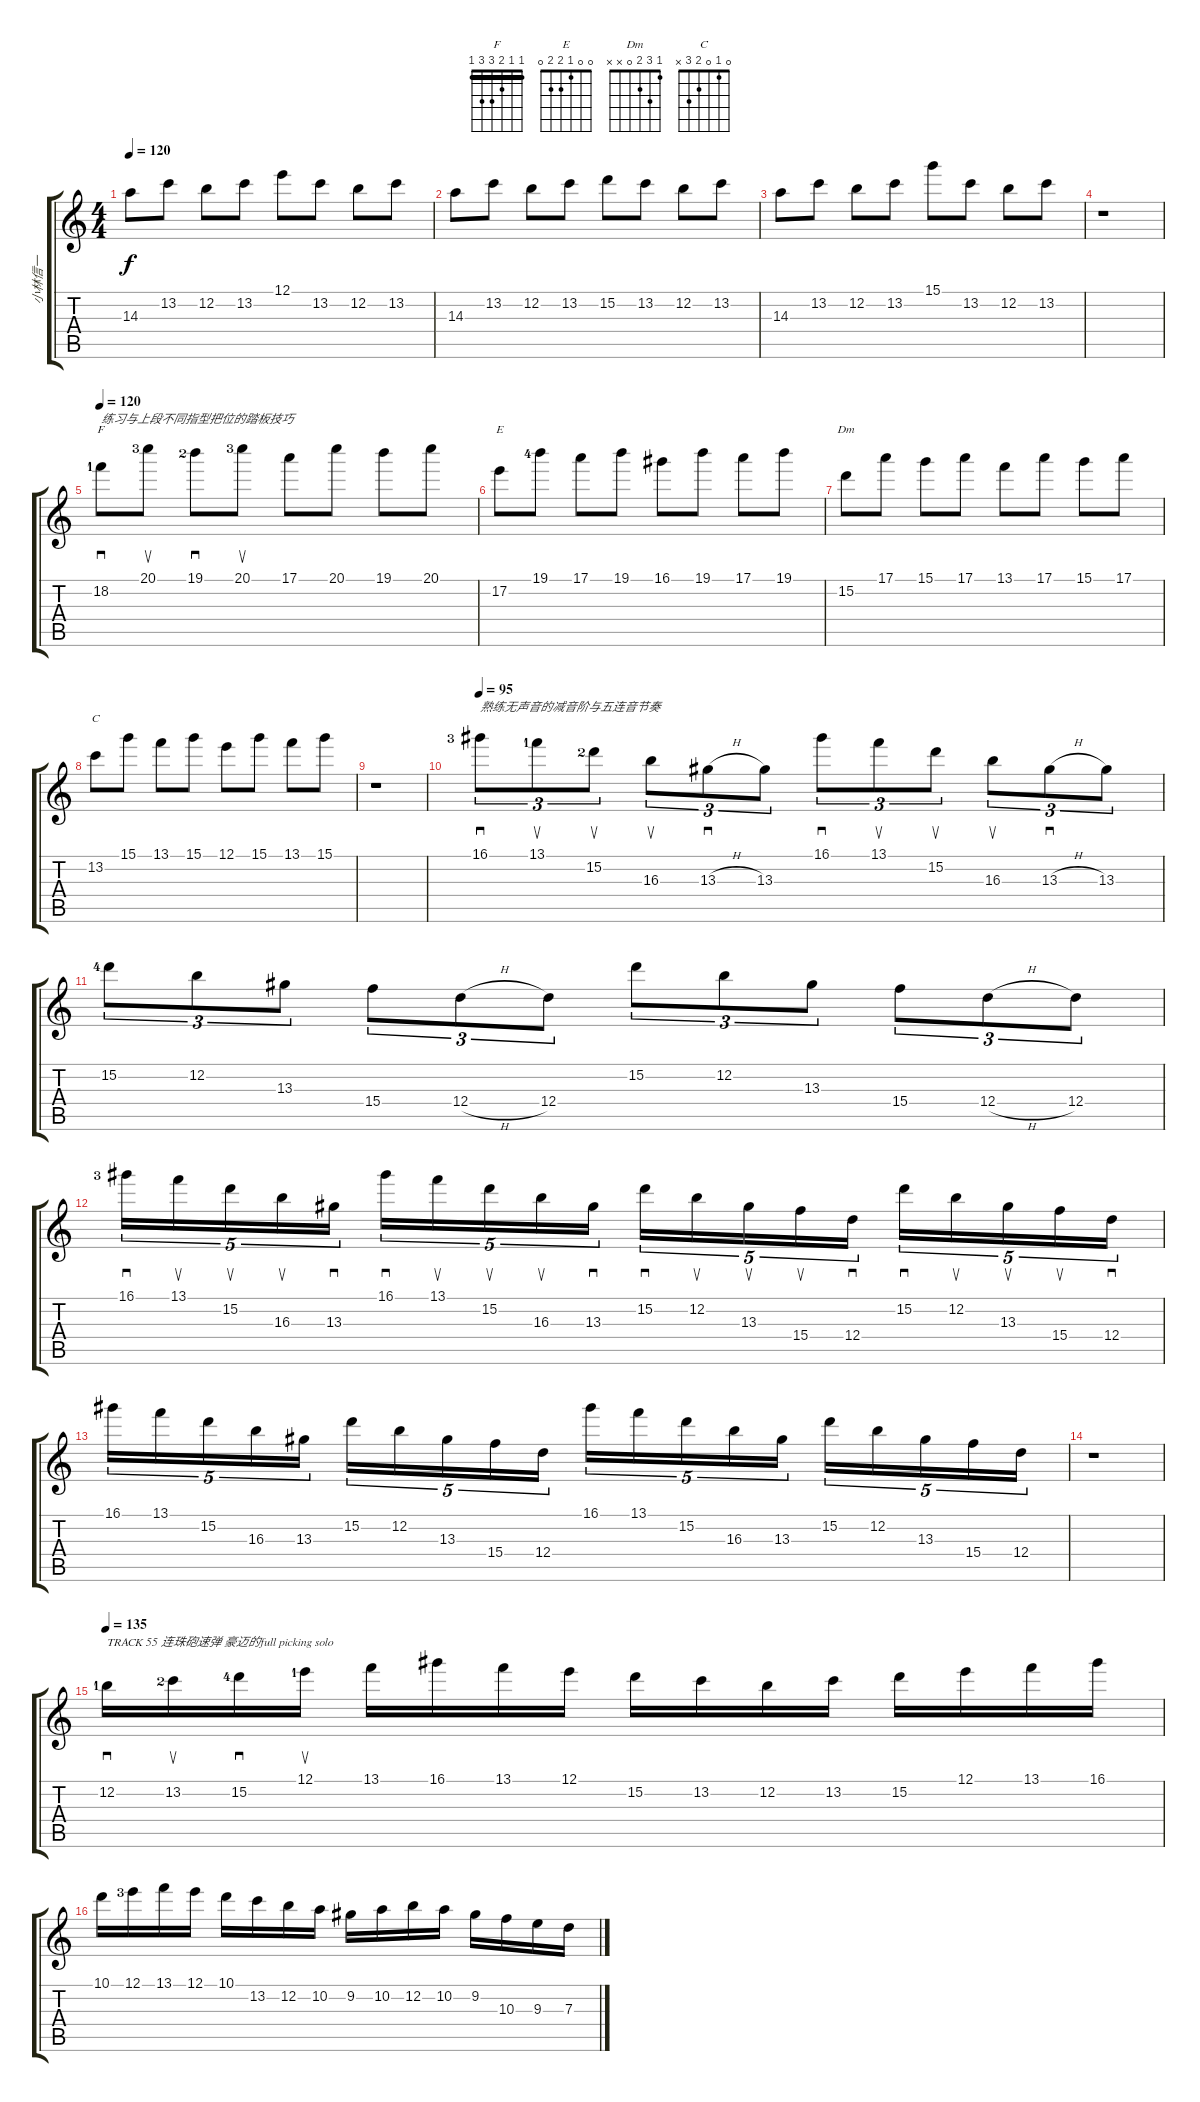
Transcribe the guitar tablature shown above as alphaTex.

\track ("小林信一" "小林信一") {instrument overdrivenguitar}
\staff {score tabs}
\tuning (E4 B3 G3 D3 A2 E2) {hide}
\chord ("F" 1 1 2 3 3 1) {barre 1}
\chord ("E" 0 0 1 2 2 0)
\chord ("Dm" 1 3 2 0 x x)
\chord ("C" 0 1 0 2 3 x)
\ts (4 4)
\tempo 120
\clef g2
\ks c
14.3.8{dy f} 13.2.8 12.2.8 13.2.8 12.1.8 13.2.8 12.2.8 13.2.8 |
14.3.8 13.2.8 12.2.8 13.2.8 15.2.8 13.2.8 12.2.8 13.2.8 |
14.3.8 13.2.8 12.2.8 13.2.8 15.1.8 13.2.8 12.2.8 13.2.8 |
r.1 |
\tempo 120
18.2{lf 2}.8{sd ch "F" txt "练习与上段不同指型把位的踏板技巧"} 20.1{lf 4}.8{su} 19.1{lf 3}.8{sd} 20.1{lf 4}.8{su} 17.1.8 20.1.8 19.1.8 20.1.8 |
17.2.8{ch "E"} 19.1{lf 5}.8 17.1.8 19.1.8 16.1.8 19.1.8 17.1.8 19.1.8 |
15.2.8{ch "Dm"} 17.1.8 15.1.8 17.1.8 13.1.8 17.1.8 15.1.8 17.1.8 |
13.2.8{ch "C"} 15.1.8 13.1.8 15.1.8 12.1.8 15.1.8 13.1.8 15.1.8 |
r.1 |
\tempo 95
16.1{lf 4}.8{sd tu (3 2) txt "熟练无声音的减音阶与五连音节奏"} 13.1{lf 2}.8{su tu (3 2)} 15.2{lf 3}.8{su tu (3 2)} 16.3.8{su tu (3 2)} 13.3{h}.8{sd tu (3 2)} 13.3.8{tu (3 2)} 16.1.8{sd tu (3 2)} 13.1.8{su tu (3 2)} 15.2.8{su tu (3 2)} 16.3.8{su tu (3 2)} 13.3{h}.8{sd tu (3 2)} 13.3.8{tu (3 2)} |
15.2{lf 5}.8{tu (3 2)} 12.2.8{tu (3 2)} 13.3.8{tu (3 2)} 15.4.8{tu (3 2)} 12.4{h}.8{tu (3 2)} 12.4.8{tu (3 2)} 15.2.8{tu (3 2)} 12.2.8{tu (3 2)} 13.3.8{tu (3 2)} 15.4.8{tu (3 2)} 12.4{h}.8{tu (3 2)} 12.4.8{tu (3 2)} |
16.1{lf 4}.16{sd tu (5 4)} 13.1.16{su tu (5 4)} 15.2.16{su tu (5 4)} 16.3.16{su tu (5 4)} 13.3.16{sd tu (5 4)} 16.1.16{sd tu (5 4)} 13.1.16{su tu (5 4)} 15.2.16{su tu (5 4)} 16.3.16{su tu (5 4)} 13.3.16{sd tu (5 4)} 15.2.16{sd tu (5 4)} 12.2.16{su tu (5 4)} 13.3.16{su tu (5 4)} 15.4.16{su tu (5 4)} 12.4.16{sd tu (5 4)} 15.2.16{sd tu (5 4)} 12.2.16{su tu (5 4)} 13.3.16{su tu (5 4)} 15.4.16{su tu (5 4)} 12.4.16{sd tu (5 4)} |
16.1.16{tu (5 4)} 13.1.16{tu (5 4)} 15.2.16{tu (5 4)} 16.3.16{tu (5 4)} 13.3.16{tu (5 4)} 15.2.16{tu (5 4)} 12.2.16{tu (5 4)} 13.3.16{tu (5 4)} 15.4.16{tu (5 4)} 12.4.16{tu (5 4)} 16.1.16{tu (5 4)} 13.1.16{tu (5 4)} 15.2.16{tu (5 4)} 16.3.16{tu (5 4)} 13.3.16{tu (5 4)} 15.2.16{tu (5 4)} 12.2.16{tu (5 4)} 13.3.16{tu (5 4)} 15.4.16{tu (5 4)} 12.4.16{tu (5 4)} |
r.1 |
\tempo 135
12.2{lf 2}.16{sd txt "TRACK 55 连珠砲速弹 豪迈的full picking solo"} 13.2{lf 3}.16{su} 15.2{lf 5}.16{sd} 12.1{lf 2}.16{su} 13.1.16 16.1.16 13.1.16 12.1.16 15.2.16 13.2.16 12.2.16 13.2.16 15.2.16 12.1.16 13.1.16 16.1.16 |
10.1.16 12.1{lf 4}.16 13.1.16 12.1.16 10.1.16 13.2.16 12.2.16 10.2.16 9.2.16 10.2.16 12.2.16 10.2.16 9.2.16 10.3.16 9.3.16 7.3.16
